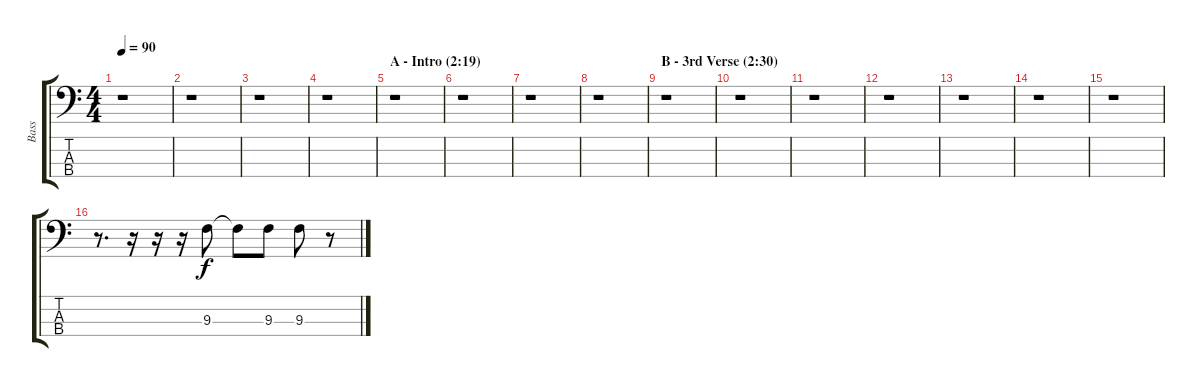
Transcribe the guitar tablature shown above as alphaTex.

\track ("Bass" "Bass") {instrument electricbasspick}
\staff {score tabs}
\tuning (Gb2 Db2 Ab1 Eb1) {hide}
\ts (4 4)
\tempo 90
\clef f4
\ks c
r.1{dy f} |
r.1 |
r.1 |
r.1 |
\section ("" "A - Intro (2:19)")
r.1 |
r.1 |
r.1 |
r.1 |
\section ("" "B - 3rd Verse (2:30)")
r.1 |
r.1 |
r.1 |
r.1 |
r.1 |
r.1 |
r.1 |
r.8{d} r.16 r.16 r.16 9.3.8 9.3{t}.8 9.3.8 9.3.8 r.8
